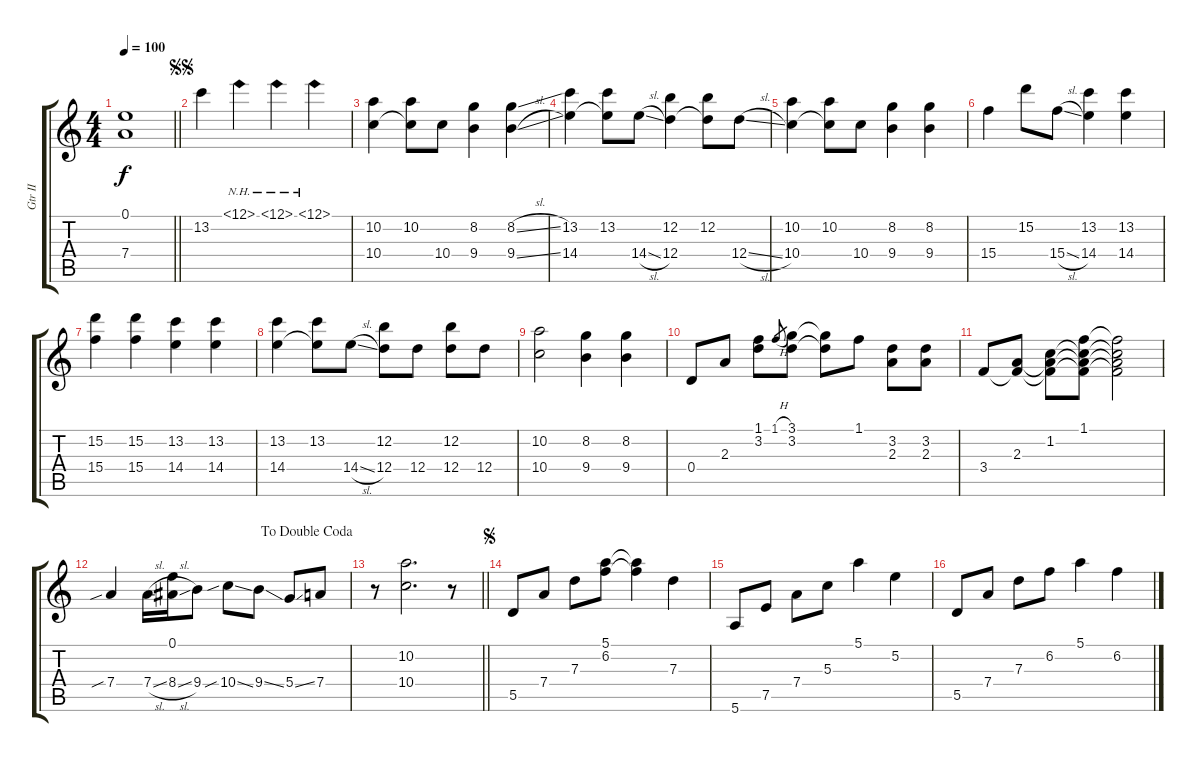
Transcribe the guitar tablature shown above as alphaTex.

\track ("Gtr II" "Gtr II") {instrument acousticguitarsteel}
\staff {score tabs}
\tuning (E4 B3 G3 D3 A2 E2) {hide}
\ts (4 4)
\tempo 100
\clef g2
\barLineRight lightlight
\ks c
(0.1 7.4).1{dy f} |
\jump segnosegno
13.2.4 12.1{nh}.4 12.1{nh}.4 12.1{nh}.4 |
(10.2 10.4).4 (10.2 10.4{t}).8 10.4.8 (8.2 9.4).4 (8.2{sl} 9.4{sl}).4 |
(13.2 14.4).4 (13.2 14.4{t}).8 14.4{sl}.8 (12.2 12.4).4 (12.2 12.4{t}).8 12.4{sl}.8 |
(10.2 10.4).4 (10.2 10.4{t}).8 10.4.8 (8.2 9.4).4 (8.2 9.4).4 |
15.4.4 15.2.8 15.4{sl}.8 (13.2 14.4).4 (13.2 14.4).4 |
(15.2 15.4).4 (15.2 15.4).4 (13.2 14.4).4 (13.2 14.4).4 |
(13.2 14.4).4 (13.2 14.4{t}).8 14.4{sl}.8 (12.2 12.4).8 12.4.8 (12.2 12.4).8 12.4.8 |
(10.2 10.4).2 (8.2 9.4).4 (8.2 9.4).4 |
0.4.8 2.3.8 (1.1 3.2).8 1.1{h}.8{gr} (3.1 3.2).8 (3.1{t} 3.2{t}).8 1.1.8 (3.2 2.3).8 (3.2 2.3).8 |
3.4.8 (2.3 3.4{t}).8 (1.2 2.3{t} 3.4{t}).8 (1.1 1.2{t} 2.3{t} 3.4{t}).8 (1.1{t} 1.2{t} 2.3{t} 3.4{t}).2 |
\jump dadoublecoda
7.4{sib}.4 7.4{sl}.16 (0.1 8.4{sl}).16 9.4.8 10.4{sib ss}.8 9.4{ss}.8 5.4{ss}.8 7.4.8 |
\barLineRight lightlight
r.8 (10.2 10.4).2{d} r.8 |
\jump segno
5.5.8 7.4.8 7.3.8 (5.1 6.2).8 (5.1{t} 6.2{t}).4 7.3.4 |
5.6.8 7.5.8 7.4.8 5.3.8 5.1.4 5.2.4 |
5.5.8 7.4.8 7.3.8 6.2.8 5.1.4 6.2.4
